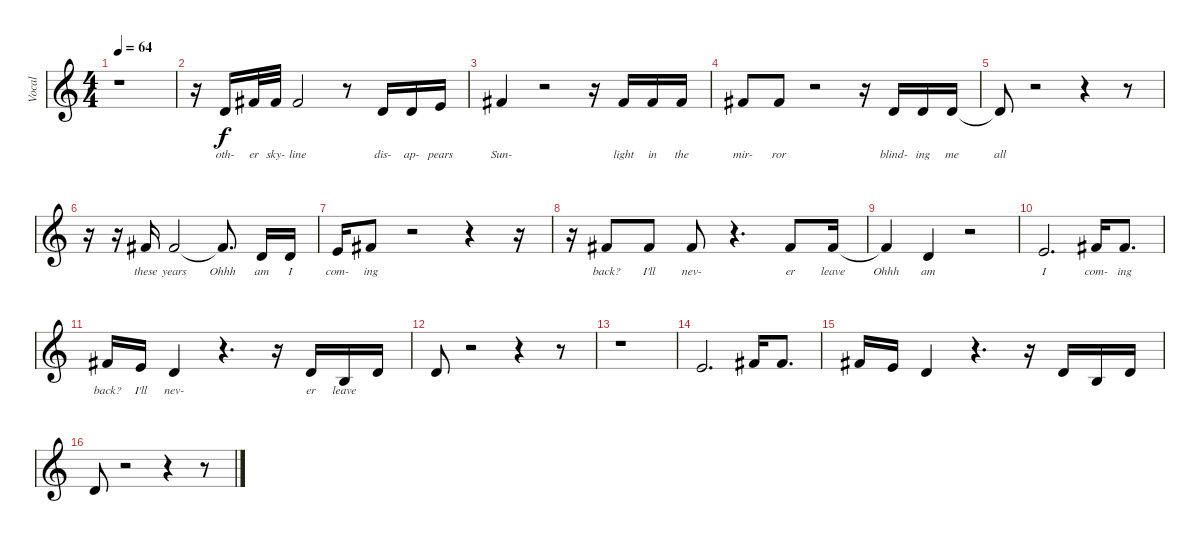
\track ("Vocal" "Vocal") {instrument acousticguitarnylon}
\staff {score}
\tuning (E4 B3 G3 D3 A2 E2) {hide}
\ts (4 4)
\tempo 64
\clef g2
\ks c
r.1{dy f} |
r.16 0.4.16{lyrics (0 "oth-") lyrics (1 "") lyrics (2 "") lyrics (3 "") lyrics (4 "")} 4.4.32{lyrics (0 "er") lyrics (1 "") lyrics (2 "") lyrics (3 "") lyrics (4 "")} 4.4.32{lyrics (0 "sky-") lyrics (1 "") lyrics (2 "") lyrics (3 "") lyrics (4 "")} 4.4.2{lyrics (0 "line") lyrics (1 "") lyrics (2 "") lyrics (3 "") lyrics (4 "")} r.8 0.4.16{lyrics (0 "dis-") lyrics (1 "") lyrics (2 "") lyrics (3 "") lyrics (4 "")} 0.4.16{lyrics (0 "ap-") lyrics (1 "") lyrics (2 "") lyrics (3 "") lyrics (4 "")} 2.4.16{lyrics (0 "pears") lyrics (1 "") lyrics (2 "") lyrics (3 "") lyrics (4 "")} |
4.4.4{lyrics (0 "Sun-") lyrics (1 "") lyrics (2 "") lyrics (3 "") lyrics (4 "")} r.2 r.16 4.4.16{lyrics (0 "light") lyrics (1 "") lyrics (2 "") lyrics (3 "") lyrics (4 "")} 4.4.16{lyrics (0 "in") lyrics (1 "") lyrics (2 "") lyrics (3 "") lyrics (4 "")} 4.4.16{lyrics (0 "the") lyrics (1 "") lyrics (2 "") lyrics (3 "") lyrics (4 "")} |
4.4.8{lyrics (0 "mir-") lyrics (1 "") lyrics (2 "") lyrics (3 "") lyrics (4 "")} 4.4.8{lyrics (0 "ror") lyrics (1 "") lyrics (2 "") lyrics (3 "") lyrics (4 "")} r.2 r.16 0.4.16{lyrics (0 "blind-") lyrics (1 "") lyrics (2 "") lyrics (3 "") lyrics (4 "")} 0.4.16{lyrics (0 "ing") lyrics (1 "") lyrics (2 "") lyrics (3 "") lyrics (4 "")} 0.4.16{lyrics (0 "me") lyrics (1 "") lyrics (2 "") lyrics (3 "") lyrics (4 "")} |
0.4{t}.8{lyrics (0 "all") lyrics (1 "") lyrics (2 "") lyrics (3 "") lyrics (4 "")} r.2 r.4 r.8 |
r.16 r.16 4.4.16{lyrics (0 "these") lyrics (1 "") lyrics (2 "") lyrics (3 "") lyrics (4 "")} 4.4.2{lyrics (0 "years") lyrics (1 "") lyrics (2 "") lyrics (3 "") lyrics (4 "")} 4.4{t}.8{d lyrics (0 "Ohhh") lyrics (1 "") lyrics (2 "") lyrics (3 "") lyrics (4 "")} 0.4.16{lyrics (0 "am") lyrics (1 "") lyrics (2 "") lyrics (3 "") lyrics (4 "")} 0.4.16{lyrics (0 "I") lyrics (1 "") lyrics (2 "") lyrics (3 "") lyrics (4 "")} |
2.4.16{lyrics (0 "com-") lyrics (1 "") lyrics (2 "") lyrics (3 "") lyrics (4 "")} 4.4.8{lyrics (0 "ing") lyrics (1 "") lyrics (2 "") lyrics (3 "") lyrics (4 "")} r.2 r.4 r.16 |
r.16 4.4.8{lyrics (0 "back?") lyrics (1 "") lyrics (2 "") lyrics (3 "") lyrics (4 "")} 4.4.8{lyrics (0 "I'll") lyrics (1 "") lyrics (2 "") lyrics (3 "") lyrics (4 "")} 4.4.8{lyrics (0 "nev-") lyrics (1 "") lyrics (2 "") lyrics (3 "") lyrics (4 "")} r.4{d} 4.4.8{lyrics (0 "er") lyrics (1 "") lyrics (2 "") lyrics (3 "") lyrics (4 "")} 4.4.16{lyrics (0 "leave") lyrics (1 "") lyrics (2 "") lyrics (3 "") lyrics (4 "")} |
4.4{t}.4{lyrics (0 "Ohhh") lyrics (1 "") lyrics (2 "") lyrics (3 "") lyrics (4 "")} 0.4.4{lyrics (0 "am") lyrics (1 "") lyrics (2 "") lyrics (3 "") lyrics (4 "")} r.2 |
2.4.2{d lyrics (0 "I") lyrics (1 "") lyrics (2 "") lyrics (3 "") lyrics (4 "")} 4.4.16{lyrics (0 "com-") lyrics (1 "") lyrics (2 "") lyrics (3 "") lyrics (4 "")} 4.4.8{d lyrics (0 "ing") lyrics (1 "") lyrics (2 "") lyrics (3 "") lyrics (4 "")} |
4.4.16{lyrics (0 "back?") lyrics (1 "") lyrics (2 "") lyrics (3 "") lyrics (4 "")} 2.4.16{lyrics (0 "I'll") lyrics (1 "") lyrics (2 "") lyrics (3 "") lyrics (4 "")} 0.4.4{lyrics (0 "nev-") lyrics (1 "") lyrics (2 "") lyrics (3 "") lyrics (4 "")} r.4{d} r.16 0.4.16{lyrics (0 "er") lyrics (1 "") lyrics (2 "") lyrics (3 "") lyrics (4 "")} 2.5.16{lyrics (0 "leave") lyrics (1 "") lyrics (2 "") lyrics (3 "") lyrics (4 "")} 0.4.16 |
0.4.8 r.2 r.4 r.8 |
r.1 |
2.4.2{d} 4.4.16 4.4.8{d} |
4.4.16 2.4.16 0.4.4 r.4{d} r.16 0.4.16 2.5.16 0.4.16 |
0.4.8 r.2 r.4 r.8
